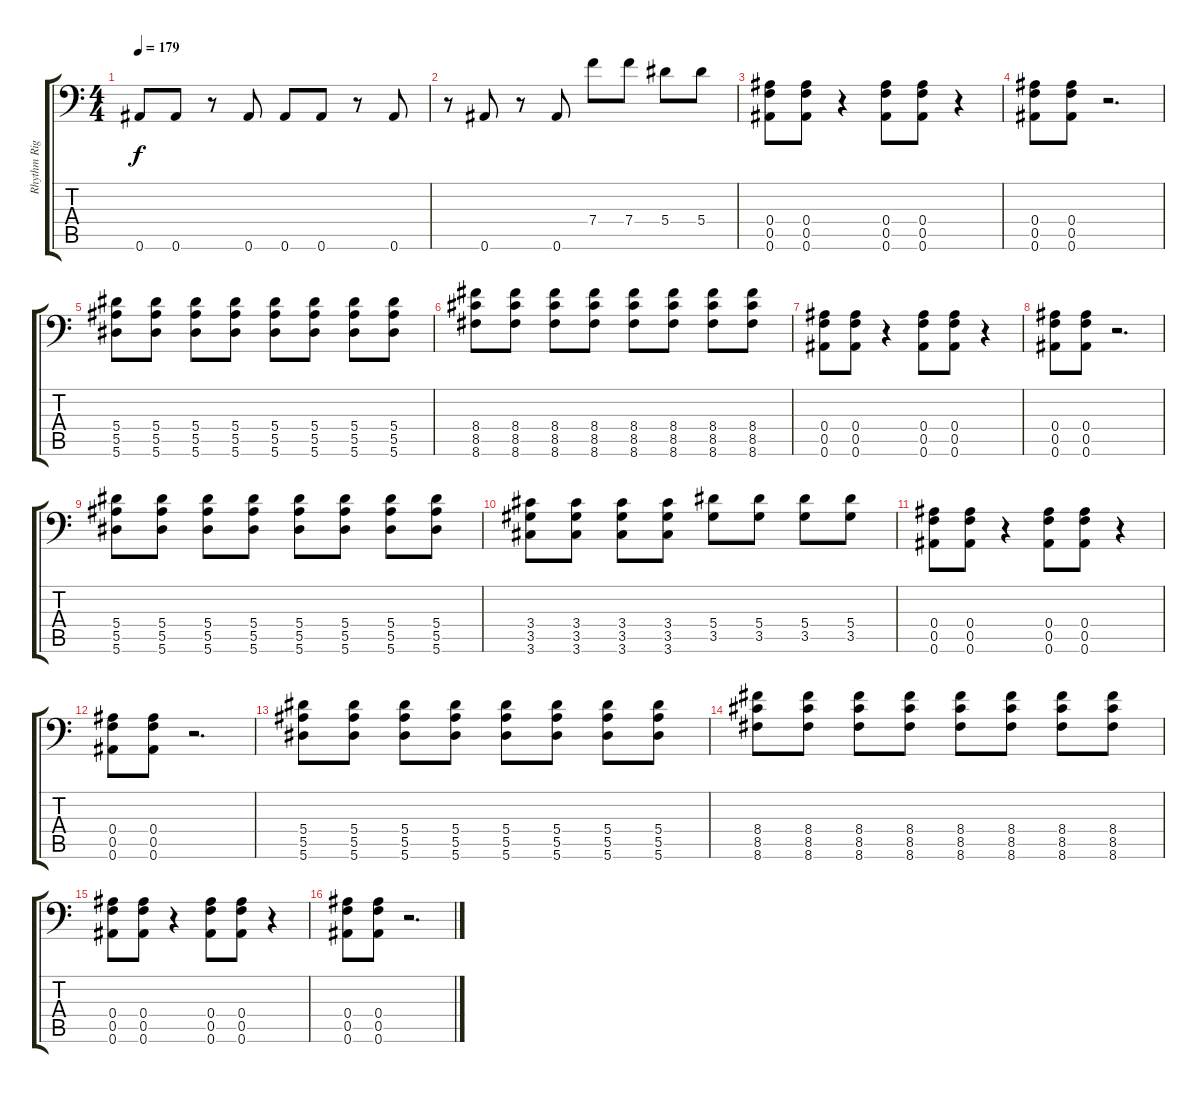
\track ("Rhythm Right" "Rhythm Rig") {instrument distortionguitar}
\staff {score tabs}
\tuning (C4 G3 Eb3 Bb2 F2 Bb1) {hide}
\ts (4 4)
\tempo 179
\clef f4
\ks c
0.6.8{dy f} 0.6.8 r.8 0.6.8 0.6.8 0.6.8 r.8 0.6.8 |
r.8 0.6.8 r.8 0.6.8 7.4.8 7.4.8 5.4.8 5.4.8 |
(0.4 0.5 0.6).8 (0.4 0.5 0.6).8 r.4 (0.4 0.5 0.6).8 (0.4 0.5 0.6).8 r.4 |
(0.4 0.5 0.6).8 (0.4 0.5 0.6).8 r.2{d} |
(5.4 5.5 5.6).8 (5.4 5.5 5.6).8 (5.4 5.5 5.6).8 (5.4 5.5 5.6).8 (5.4 5.5 5.6).8 (5.4 5.5 5.6).8 (5.4 5.5 5.6).8 (5.4 5.5 5.6).8 |
(8.4 8.5 8.6).8 (8.4 8.5 8.6).8 (8.4 8.5 8.6).8 (8.4 8.5 8.6).8 (8.4 8.5 8.6).8 (8.4 8.5 8.6).8 (8.4 8.5 8.6).8 (8.4 8.5 8.6).8 |
(0.4 0.5 0.6).8 (0.4 0.5 0.6).8 r.4 (0.4 0.5 0.6).8 (0.4 0.5 0.6).8 r.4 |
(0.4 0.5 0.6).8 (0.4 0.5 0.6).8 r.2{d} |
(5.4 5.5 5.6).8 (5.4 5.5 5.6).8 (5.4 5.5 5.6).8 (5.4 5.5 5.6).8 (5.4 5.5 5.6).8 (5.4 5.5 5.6).8 (5.4 5.5 5.6).8 (5.4 5.5 5.6).8 |
(3.4 3.5 3.6).8 (3.4 3.5 3.6).8 (3.4 3.5 3.6).8 (3.4 3.5 3.6).8 (5.4 3.5).8 (5.4 3.5).8 (5.4 3.5).8 (5.4 3.5).8 |
(0.4 0.5 0.6).8 (0.4 0.5 0.6).8 r.4 (0.4 0.5 0.6).8 (0.4 0.5 0.6).8 r.4 |
(0.4 0.5 0.6).8 (0.4 0.5 0.6).8 r.2{d} |
(5.4 5.5 5.6).8 (5.4 5.5 5.6).8 (5.4 5.5 5.6).8 (5.4 5.5 5.6).8 (5.4 5.5 5.6).8 (5.4 5.5 5.6).8 (5.4 5.5 5.6).8 (5.4 5.5 5.6).8 |
(8.4 8.5 8.6).8 (8.4 8.5 8.6).8 (8.4 8.5 8.6).8 (8.4 8.5 8.6).8 (8.4 8.5 8.6).8 (8.4 8.5 8.6).8 (8.4 8.5 8.6).8 (8.4 8.5 8.6).8 |
(0.4 0.5 0.6).8 (0.4 0.5 0.6).8 r.4 (0.4 0.5 0.6).8 (0.4 0.5 0.6).8 r.4 |
(0.4 0.5 0.6).8 (0.4 0.5 0.6).8 r.2{d}
